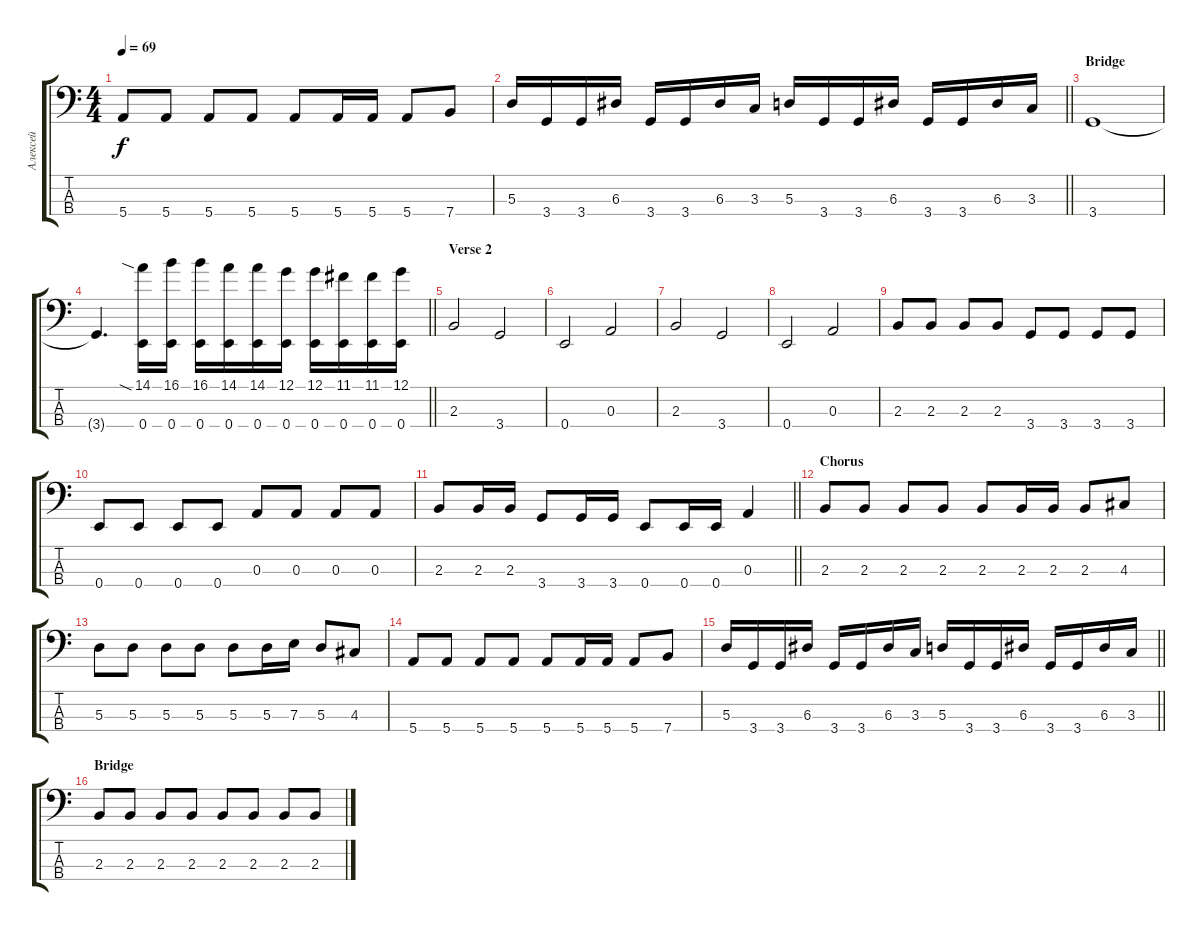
\track ("Алексей" "Алексей") {instrument electricbassfinger}
\staff {score tabs}
\tuning (G2 D2 A1 E1) {hide}
\ts (4 4)
\tempo 69
\clef f4
\ks c
5.4.8{dy f} 5.4.8 5.4.8 5.4.8 5.4.8 5.4.16 5.4.16 5.4.8 7.4.8 |
\barLineRight lightlight
5.3.16 3.4.16 3.4.16 6.3.16 3.4.16 3.4.16 6.3.16 3.3.16 5.3.16 3.4.16 3.4.16 6.3.16 3.4.16 3.4.16 6.3.16 3.3.16 |
\section ("" "Bridge")
3.4.1 |
\barLineRight lightlight
3.4{t}.4{d} (14.1{sia} 0.4).16 (16.1 0.4).16 (16.1 0.4).16 (14.1 0.4).16 (14.1 0.4).16 (12.1 0.4).16 (12.1 0.4).16 (11.1 0.4).16 (11.1 0.4).16 (12.1 0.4).16 |
\section ("" "Verse 2")
2.3.2 3.4.2 |
0.4.2 0.3.2 |
2.3.2 3.4.2 |
0.4.2 0.3.2 |
2.3.8 2.3.8 2.3.8 2.3.8 3.4.8 3.4.8 3.4.8 3.4.8 |
0.4.8 0.4.8 0.4.8 0.4.8 0.3.8 0.3.8 0.3.8 0.3.8 |
\barLineRight lightlight
2.3.8 2.3.16 2.3.16 3.4.8 3.4.16 3.4.16 0.4.8 0.4.16 0.4.16 0.3.4 |
\section ("" "Chorus")
2.3.8 2.3.8 2.3.8 2.3.8 2.3.8 2.3.16 2.3.16 2.3.8 4.3.8 |
5.3.8 5.3.8 5.3.8 5.3.8 5.3.8 5.3.16 7.3.16 5.3.8 4.3.8 |
5.4.8 5.4.8 5.4.8 5.4.8 5.4.8 5.4.16 5.4.16 5.4.8 7.4.8 |
\barLineRight lightlight
5.3.16 3.4.16 3.4.16 6.3.16 3.4.16 3.4.16 6.3.16 3.3.16 5.3.16 3.4.16 3.4.16 6.3.16 3.4.16 3.4.16 6.3.16 3.3.16 |
\section ("" "Bridge")
2.3.8 2.3.8 2.3.8 2.3.8 2.3.8 2.3.8 2.3.8 2.3.8
